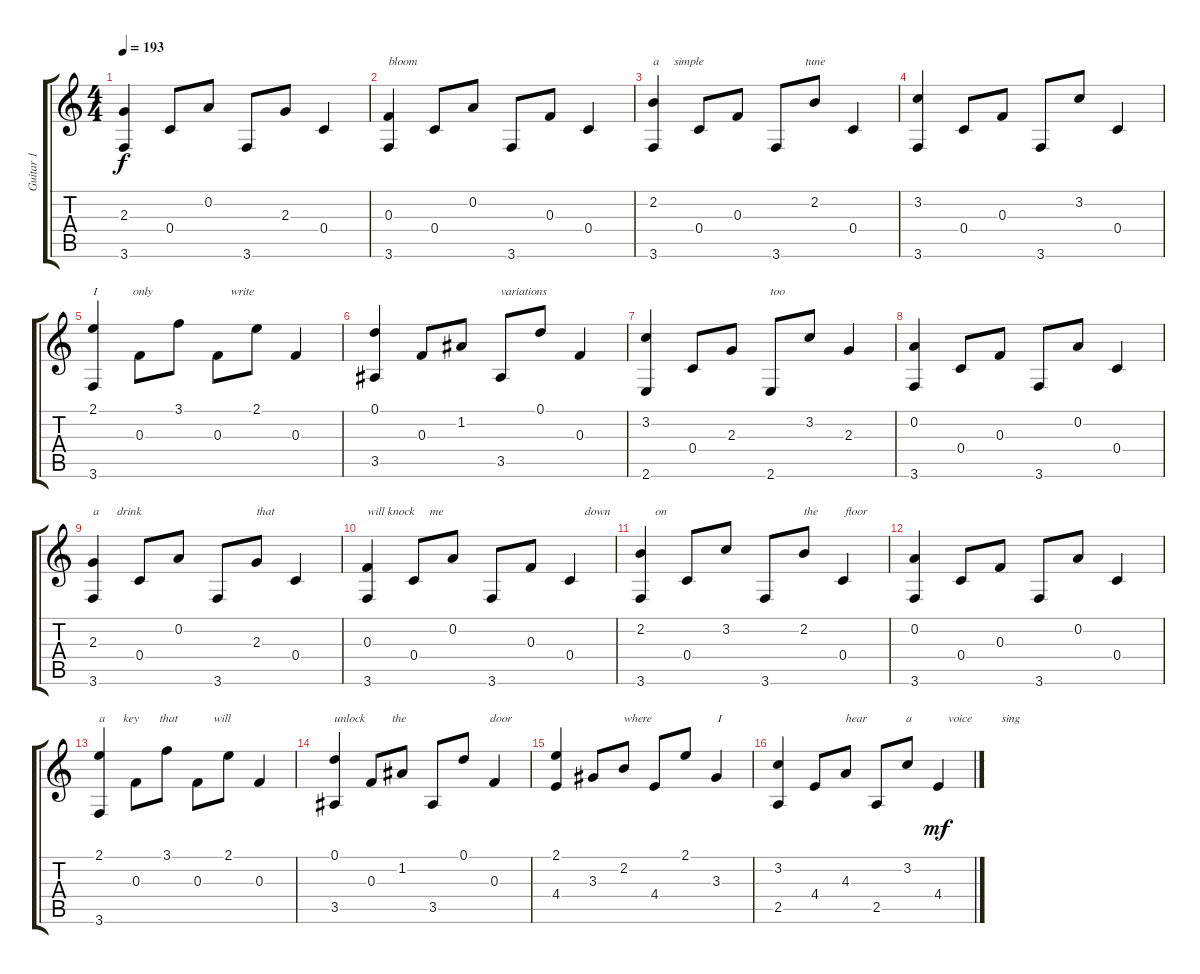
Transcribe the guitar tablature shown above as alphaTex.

\track ("Guitar 1" "Guitar 1") {instrument acousticguitarsteel}
\staff {score tabs}
\tuning (D4 A3 F3 C3 G2 D2) {hide}
\ts (4 4)
\tempo 193
\clef g2
\ks c
(2.3 3.6).4{dy f} 0.4.8 0.2.8 3.6.8 2.3.8 0.4.4 |
(0.3 3.6).4{txt "bloom"} 0.4.8 0.2.8 3.6.8 0.3.8 0.4.4 |
(2.2 3.6).4{txt "a     simple                                  tune"} 0.4.8 0.3.8 3.6.8 2.2.8 0.4.4 |
(3.2 3.6).4 0.4.8 0.3.8 3.6.8 3.2.8 0.4.4 |
(2.1 3.6).4{txt "I            only                          write "} 0.3.8 3.1.8 0.3.8 2.1.8 0.3.4 |
(0.1 3.5).4 0.3.8 1.2.8{txt "             variations "} 3.5.8 0.1.8 0.3.4 |
(3.2 2.6).4 0.4.8 2.3.8 2.6.8{txt "too"} 3.2.8 2.3.4 |
(0.2 3.6).4 0.4.8 0.3.8 3.6.8 0.2.8 0.4.4 |
(2.3 3.6).4{txt "a      drink"} 0.4.8 0.2.8 3.6.8 2.3.8{txt "that"} 0.4.4 |
(0.3 3.6).4{txt "will knock     me"} 0.4.8 0.2.8 3.6.8 0.3.8 0.4.4{txt "     down               on"} |
(2.2 3.6).4 0.4.8 3.2.8 3.6.8 2.2.8{txt "the         floor"} 0.4.4 |
(0.2 3.6).4 0.4.8 0.3.8 3.6.8 0.2.8 0.4.4 |
(2.1 3.6).4{txt "a      key       that            will"} 0.3.8 3.1.8 0.3.8 2.1.8 0.3.4 |
(0.1 3.5).4{txt "unlock         the                            door"} 0.3.8 1.2.8 3.5.8 0.1.8 0.3.4 |
(2.1 4.4).4 3.3.8 2.2.8{txt "where                      I"} 4.4.8 2.1.8 3.3.4 |
(3.2 2.5).4 4.4.8 4.3.8{txt "hear             a            voice          sing "} 2.5.8 3.2.8 4.4.4{dy mf}
